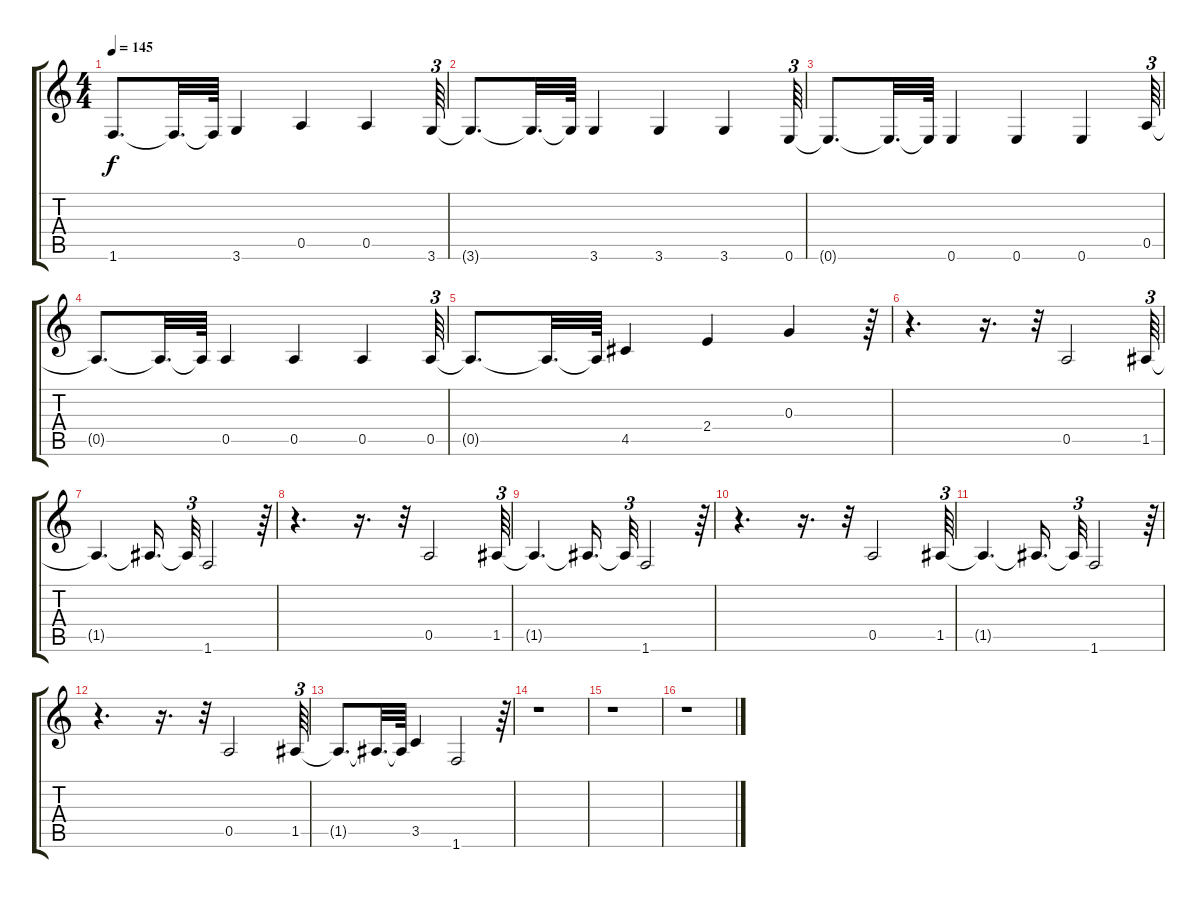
\track "" {instrument electricbassfinger}
\staff {score tabs}
\tuning (E4 B3 G3 D3 A2 E2) {hide}
\ts (4 4)
\tempo 145
\clef g2
\ks c
1.6{t}.8{d dy f} 1.6{t}.32{d} 1.6{t}.64 3.6.4 0.5.4 0.5.4 3.6.64{tu (3 2)} |
3.6{t}.8{d} 3.6{t}.32{d} 3.6{t}.64 3.6.4 3.6.4 3.6.4 0.6.64{tu (3 2)} |
0.6{t}.8{d} 0.6{t}.32{d} 0.6{t}.64 0.6.4 0.6.4 0.6.4 0.5.64{tu (3 2)} |
0.5{t}.8{d} 0.5{t}.32{d} 0.5{t}.64 0.5.4 0.5.4 0.5.4 0.5.64{tu (3 2)} |
0.5{t}.8{d} 0.5{t}.32{d} 0.5{t}.64 4.5.4 2.4.4 0.3.4 r.64{tu (3 2)} |
r.4{d} r.16{d} r.32{tu (3 2)} 0.5.2 1.5.64{tu (3 2)} |
1.5{t}.4{d} 1.5{t}.16{d} 1.5{t}.32{tu (3 2)} 1.6.2 r.64{tu (3 2)} |
r.4{d} r.16{d} r.32{tu (3 2)} 0.5.2 1.5.64{tu (3 2)} |
1.5{t}.4{d} 1.5{t}.16{d} 1.5{t}.32{tu (3 2)} 1.6.2 r.64{tu (3 2)} |
r.4{d} r.16{d} r.32{tu (3 2)} 0.5.2 1.5.64{tu (3 2)} |
1.5{t}.4{d} 1.5{t}.16{d} 1.5{t}.32{tu (3 2)} 1.6.2 r.64{tu (3 2)} |
r.4{d} r.16{d} r.32{tu (3 2)} 0.5.2 1.5.64{tu (3 2)} |
1.5{t}.8{d} 1.5{t}.32{d} 1.5{t}.64 3.5.4 1.6.2 r.64{tu (3 2)} |
r.1 |
r.1 |
r.1
